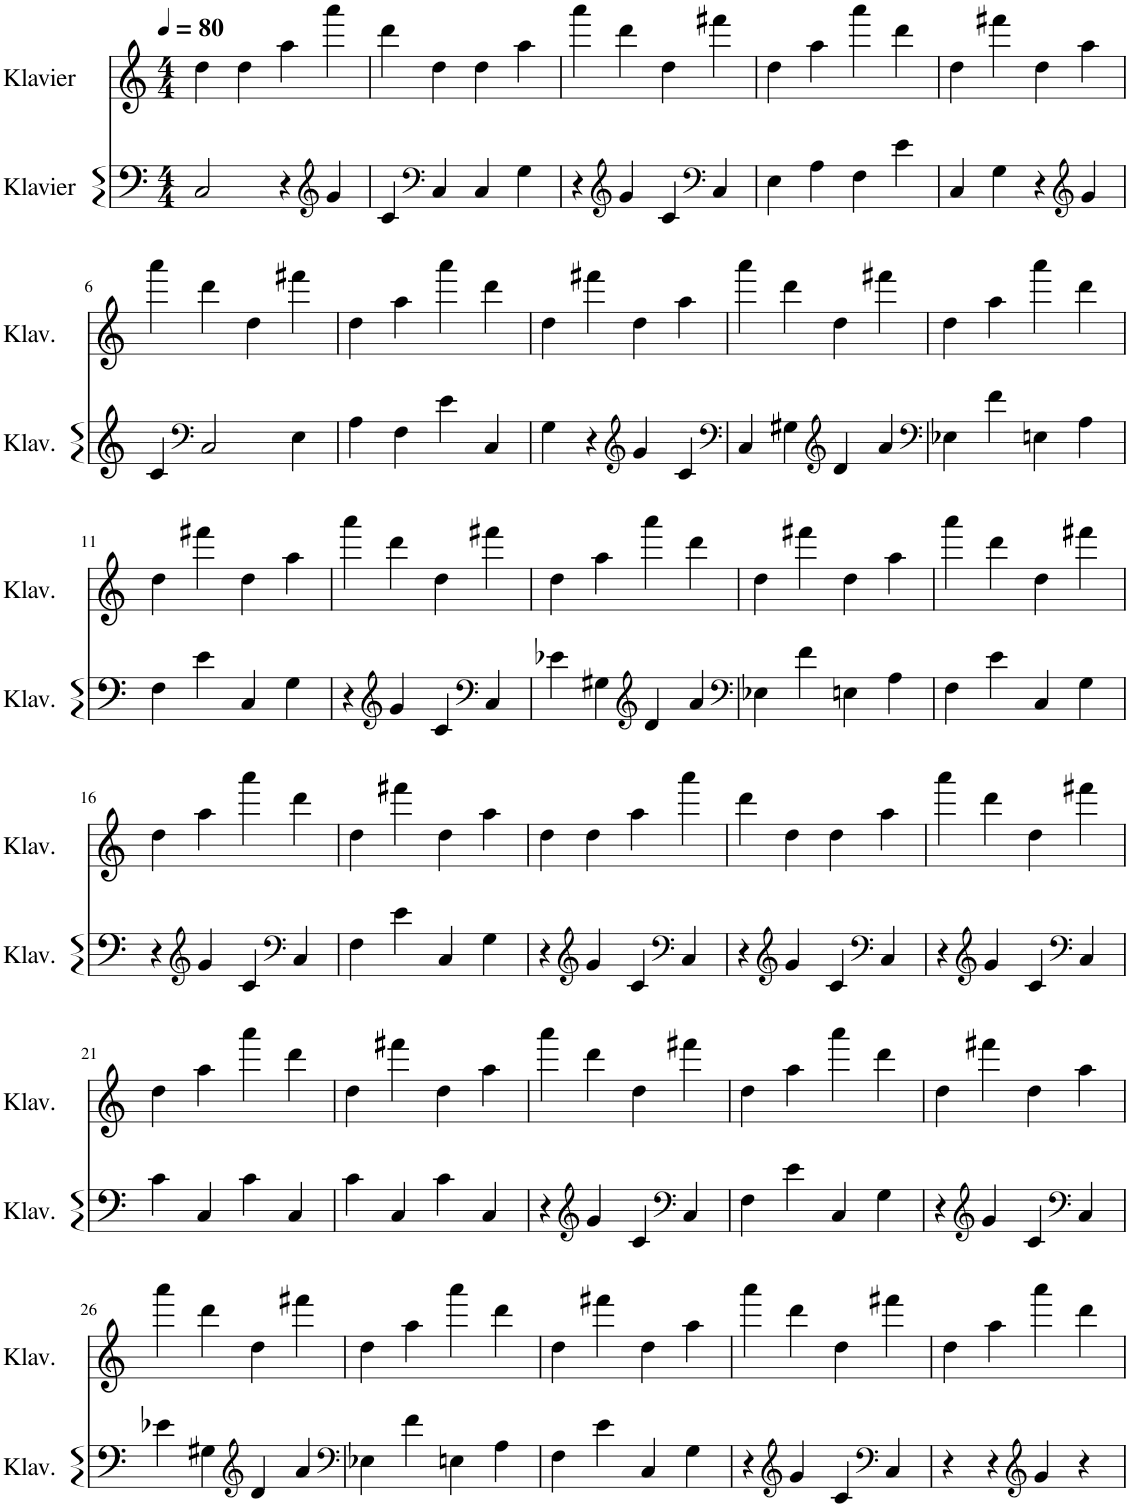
**kern	**kern
*part2	*part1
*staff2	*staff1
*I"Klavier	*I"Klavier
*I'Klav.	*I'Klav.
*clefF4	*clefG2
*k[]	*k[]
*M4/4	*M4/4
*MM80	*MM80
=1	=1
2C/	4dd\
.	4dd\
4r	4aa\
*clefG2	*
4g/	4aaa\
=2	=2
4c/	4ddd\
*clefF4	*
4C/	4dd\
4C/	4dd\
4G\	4aa\
=3	=3
4r	4aaa\
*clefG2	*
4g/	4ddd\
4c/	4dd\
*clefF4	*
4C/	4fff#X\
=4	=4
4E\	4dd\
4A\	4aa\
4F\	4aaa\
4e\	4ddd\
=5	=5
4C/	4dd\
4G\	4fff#X\
4r	4dd\
*clefG2	*
4g/	4aa\
!!LO:LB:g=z
=6	=6
4c/	4aaa\
*clefF4	*
2C/	4ddd\
.	4dd\
4E\	4fff#X\
=7	=7
4A\	4dd\
4F\	4aa\
4e\	4aaa\
4C/	4ddd\
=8	=8
4G\	4dd\
4r	4fff#X\
*clefG2	*
4g/	4dd\
4c/	4aa\
=9	=9
*clefF4	*
4C/	4aaa\
4G#X\	4ddd\
*clefG2	*
4d/	4dd\
4a/	4fff#X\
=10	=10
*clefF4	*
4E-X\	4dd\
4f\	4aa\
4En\	4aaa\
4A\	4ddd\
!!LO:LB:g=z
=11	=11
4F\	4dd\
4e\	4fff#X\
4C/	4dd\
4G\	4aa\
=12	=12
4r	4aaa\
*clefG2	*
4g/	4ddd\
4c/	4dd\
*clefF4	*
4C/	4fff#X\
=13	=13
4e-X\	4dd\
4G#X\	4aa\
*clefG2	*
4d/	4aaa\
4a/	4ddd\
=14	=14
*clefF4	*
4E-X\	4dd\
4f\	4fff#X\
4En\	4dd\
4A\	4aa\
=15	=15
4F\	4aaa\
4e\	4ddd\
4C/	4dd\
4G\	4fff#X\
!!LO:LB:g=z
=16	=16
4r	4dd\
*clefG2	*
4g/	4aa\
4c/	4aaa\
*clefF4	*
4C/	4ddd\
=17	=17
4F\	4dd\
4e\	4fff#X\
4C/	4dd\
4G\	4aa\
=18	=18
4r	4dd\
*clefG2	*
4g/	4dd\
4c/	4aa\
*clefF4	*
4C/	4aaa\
=19	=19
4r	4ddd\
*clefG2	*
4g/	4dd\
4c/	4dd\
*clefF4	*
4C/	4aa\
=20	=20
4r	4aaa\
*clefG2	*
4g/	4ddd\
4c/	4dd\
*clefF4	*
4C/	4fff#X\
!!LO:LB:g=z
=21	=21
4c\	4dd\
4C/	4aa\
4c\	4aaa\
4C/	4ddd\
=22	=22
4c\	4dd\
4C/	4fff#X\
4c\	4dd\
4C/	4aa\
=23	=23
4r	4aaa\
*clefG2	*
4g/	4ddd\
4c/	4dd\
*clefF4	*
4C/	4fff#X\
=24	=24
4F\	4dd\
4e\	4aa\
4C/	4aaa\
4G\	4ddd\
=25	=25
4r	4dd\
*clefG2	*
4g/	4fff#X\
4c/	4dd\
*clefF4	*
4C/	4aa\
!!LO:LB:g=z
=26	=26
4e-X\	4aaa\
4G#X\	4ddd\
*clefG2	*
4d/	4dd\
4a/	4fff#X\
=27	=27
*clefF4	*
4E-X\	4dd\
4f\	4aa\
4En\	4aaa\
4A\	4ddd\
=28	=28
4F\	4dd\
4e\	4fff#X\
4C/	4dd\
4G\	4aa\
=29	=29
4r	4aaa\
*clefG2	*
4g/	4ddd\
4c/	4dd\
*clefF4	*
4C/	4fff#X\
=30	=30
4r	4dd\
4r	4aa\
*clefG2	*
4g/	4aaa\
4r	4ddd\
=	=
*-	*-
